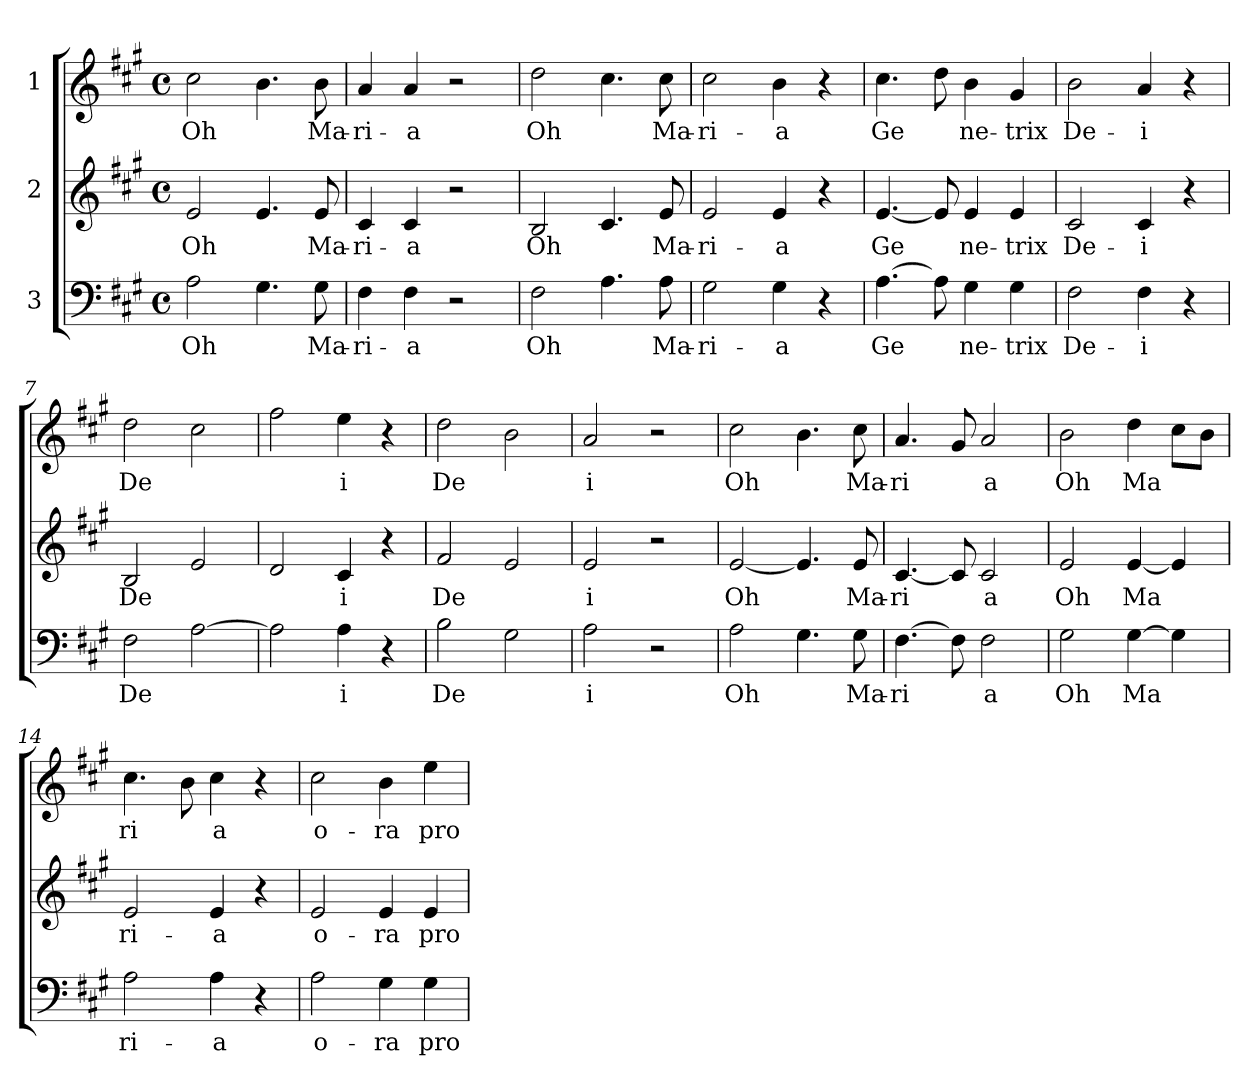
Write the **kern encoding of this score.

**kern	**text	**kern	**text	**kern	**text
*part3	*part3	*part2	*part2	*part1	*part1
*staff3	*staff3	*staff2	*staff2	*staff1	*staff1
*I"3	*	*I"2	*	*I"1	*
*clefF4	*	*clefG2	*	*clefG2	*
*k[f#c#g#]	*	*k[f#c#g#]	*	*k[f#c#g#]	*
*A:	*	*A:	*	*A:	*
*M4/4	*	*M4/4	*	*M4/4	*
*met(c)	*	*met(c)	*	*met(c)	*
=1	=1	=1	=1	=1	=1
!	!LO:LY:a	!	!LO:LY:b	!	!LO:LY:b
2A\	Oh	2e/	Oh	2cc#\	Oh
4.G#\	.	4.e/	.	4.b\	.
!	!LO:LY:a	!	!LO:LY:b	!	!LO:LY:b
8G#\	Ma-	8e/	Ma-	8b\	Ma-
=2	=2	=2	=2	=2	=2
!	!LO:LY:a	!	!LO:LY:b	!	!LO:LY:b
4F#\	-ri-	4c#/	-ri-	4a/	-ri-
!	!LO:LY:a	!	!LO:LY:b	!	!LO:LY:b
4F#\	-a	4c#/	-a	4a/	-a
2r	.	2r	.	2r	.
=3	=3	=3	=3	=3	=3
!	!LO:LY:a	!	!LO:LY:b	!	!LO:LY:b
2F#\	Oh	2B/	Oh	2dd\	Oh
4.A\	.	4.c#/	.	4.cc#\	.
!	!LO:LY:a	!	!LO:LY:b	!	!LO:LY:b
8A\	Ma-	8e/	Ma-	8cc#\	Ma-
=4	=4	=4	=4	=4	=4
!	!LO:LY:a	!	!LO:LY:b	!	!LO:LY:b
2G#\	-ri-	2e/	-ri-	2cc#\	-ri-
!	!LO:LY:a	!	!LO:LY:b	!	!LO:LY:b
4G#\	-a	4e/	-a	4b\	-a
4r	.	4r	.	4r	.
=5	=5	=5	=5	=5	=5
!	!LO:LY:a	!	!LO:LY:b	!	!LO:LY:b
[>4.A\	Ge	[<4.e/	Ge	4.cc#\	Ge
8A\]	.	8e/]	.	8dd\	.
!	!LO:LY:a	!	!LO:LY:b	!	!LO:LY:b
4G#\	ne-	4e/	ne-	4b\	ne-
!	!LO:LY:a	!	!LO:LY:b	!	!LO:LY:b
4G#\	-trix	4e/	-trix	4g#/	-trix
!!LO:LB:g=z
=6	=6	=6	=6	=6	=6
!	!LO:LY:a	!	!LO:LY:b	!	!LO:LY:b
2F#\	De-	2c#/	De-	2b\	De-
!	!LO:LY:a	!	!LO:LY:b	!	!LO:LY:b
4F#\	-i	4c#/	-i	4a/	-i
4r	.	4r	.	4r	.
=7	=7	=7	=7	=7	=7
!	!LO:LY:a	!	!LO:LY:b	!	!LO:LY:b
2F#\	De	2B/	De	2dd\	De
[>2A\	.	2e/	.	2cc#\	.
=8	=8	=8	=8	=8	=8
2A\]	.	2d/	.	2ff#\	.
!	!LO:LY:a	!	!LO:LY:b	!	!LO:LY:b
4A\	i	4c#/	i	4ee\	i
4r	.	4r	.	4r	.
=9	=9	=9	=9	=9	=9
!	!LO:LY:a	!	!LO:LY:b	!	!LO:LY:b
2B\	De	2f#/	De	2dd\	De
2G#\	.	2e/	.	2b\	.
=10	=10	=10	=10	=10	=10
!	!LO:LY:a	!	!LO:LY:b	!	!LO:LY:b
2A\	i	2e/	i	2a/	i
2r	.	2r	.	2r	.
=11	=11	=11	=11	=11	=11
!	!LO:LY:a	!	!LO:LY:b	!	!LO:LY:b
2A\	Oh	[<2e/	Oh	2cc#\	Oh
4.G#\	.	4.e/]	.	4.b\	.
!	!LO:LY:a	!	!LO:LY:b	!	!LO:LY:b
8G#\	Ma-	8e/	Ma-	8cc#\	Ma-
!!LO:LB:g=z
=12	=12	=12	=12	=12	=12
!	!LO:LY:a	!	!LO:LY:b	!	!LO:LY:b
[>4.F#\	-ri	[<4.c#/	-ri	4.a/	-ri
8F#\]	.	8c#/]	.	8g#/	.
!	!LO:LY:a	!	!LO:LY:b	!	!LO:LY:b
2F#\	a	2c#/	a	2a/	a
=13	=13	=13	=13	=13	=13
!	!LO:LY:a	!	!LO:LY:b	!	!LO:LY:b
2G#\	Oh	2e/	Oh	2b\	Oh
!	!LO:LY:a	!	!LO:LY:b	!	!LO:LY:b
[>4G#\	Ma	[<4e/	Ma	4dd\	Ma
4G#\]	.	4e/]	.	8cc#\L	.
.	.	.	.	8b\J	.
=14	=14	=14	=14	=14	=14
!	!LO:LY:a	!	!LO:LY:b	!	!LO:LY:b
2A\	ri-	2e/	ri-	4.cc#\	ri
.	.	.	.	8b\	.
!	!LO:LY:a	!	!LO:LY:b	!	!LO:LY:b
4A\	-a	4e/	-a	4cc#\	a
4r	.	4r	.	4r	.
=15	=15	=15	=15	=15	=15
!	!LO:LY:a	!	!LO:LY:b	!	!LO:LY:b
2A\	o-	2e/	o-	2cc#\	o-
!	!LO:LY:a	!	!LO:LY:b	!	!LO:LY:b
4G#\	-ra	4e/	-ra	4b\	-ra
!	!LO:LY:a	!	!LO:LY:b	!	!LO:LY:b
4G#\	pro	4e/	pro	4ee\	pro
=	=	=	=	=	=
*-	*-	*-	*-	*-	*-
